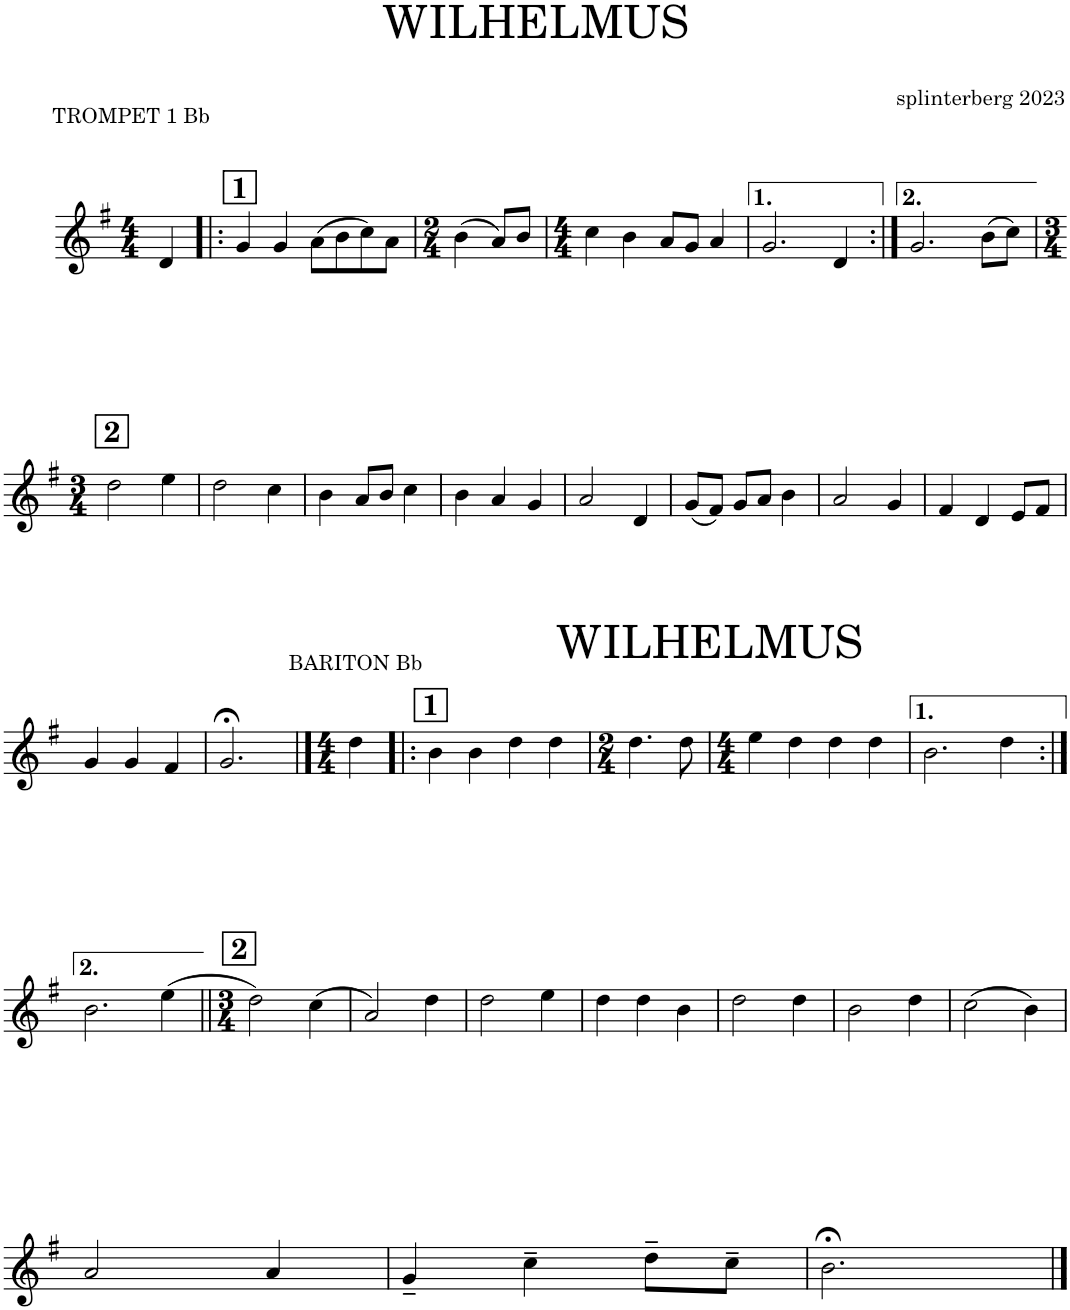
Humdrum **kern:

**kern
*part1
*staff1
*I"Piano
*I'Pno.
*clefG2
*k[f#]
*M4/4
=
!LO:TX:a:t=TROMPET 1 Bb
4d/
!!LO:REH:place=s1:a:B:cj:fs=14:t=1
=1!|:
4g/
4g/
(8a\L
8b\
8cc\)
8a\J
=2
*M2/4
(4b\
8a/L)
8b/J
=3
*M4/4
4cc\
4b\
8a/L
8g/J
4a/
=4
2.g/
4d/
=5:|!
2.g/
(8b\L
8cc\J)
!!LO:LB:g=z
!!LO:REH:place=s1:a:B:cj:fs=14:t=2
=6
*M3/4
2dd\
4ee\
=7
2dd\
4cc\
=8
4b\
8a/L
8b/J
4cc\
=9
4b\
4a/
4g/
=10
2a/
4d/
=11
(8g/L
8f#/J)
8g/L
8a/J
4b\
=12
2a/
4g/
=13
4f#/
4d/
8e/L
8f#/J
!!LO:LB:g=z
=14
4g/
4g/
4f#/
=15
2.g;</
==16
*M4/4
!LO:TX:a:t=BARITON Bb
4dd\
!!LO:REH:place=s1:a:B:cj:fs=14:t=1
=17!|:
4b\
4b\
4dd\
4dd\
=18
*M2/4
4.dd\
!LO:TX:a:t=WILHELMUS
8dd\
=19
*M4/4
4ee\
4dd\
4dd\
4dd\
=20
2.b\
4dd\
!!LO:LB:g=z
=21:|!
2.b\
(4ee\
!!LO:REH:place=s1:a:B:cj:fs=14:t=2
=22||
*M3/4
2dd\)
(4cc\
=23
2a/)
4dd\
=24
2dd\
4ee\
=25
4dd\
4dd\
4b\
=26
2dd\
4dd\
=27
2b\
4dd\
=28
(2cc\
4b\)
!!LO:LB:g=z
=29
2a/
4a/
=30
4g~/
4cc~\
8dd~\L
8cc~\J
=31
2.b;<\
==
*-
